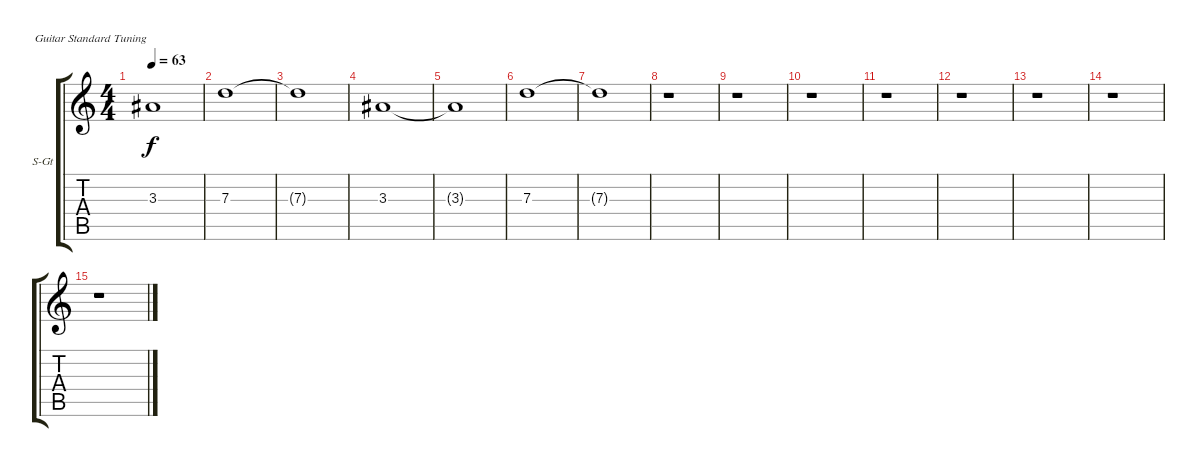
\bracketExtendMode groupsimilarinstruments
\firstSystemTrackNameOrientation horizontal
\otherSystemsTrackNameOrientation horizontal
\track ("Back" "S-Gt") {instrument stringensemble2}
\staff {score tabs}
\tuning (E4 B3 G3 D3 A2 E2)
\displaytranspose 12
\ts (4 4)
\tempo 63
\clef g2
\ks c
3.3{t}.1{dy f} |
7.3.1 |
7.3{t}.1 |
3.3.1 |
3.3{t}.1 |
7.3.1 |
7.3{t}.1 |
r.1 |
r.1 |
r.1 |
r.1 |
r.1 |
r.1 |
r.1 |
r.1
